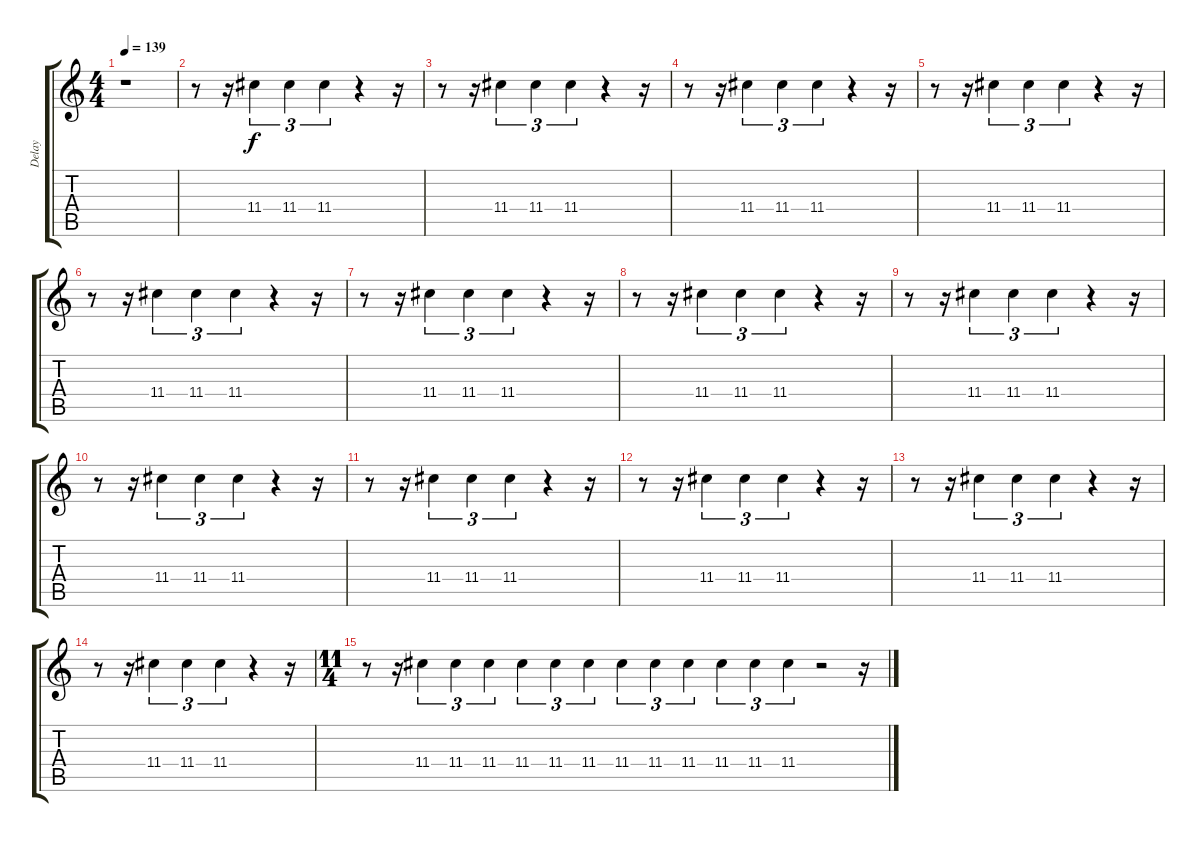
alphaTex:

\track ("Delay" "Delay") {instrument distortionguitar}
\staff {score tabs}
\tuning (E4 B3 G3 D3 A2 E2) {hide}
\ts (4 4)
\tempo 139
\clef g2
\ks c
r.1{dy f volume 13} |
r.8 r.16 11.4.4{tu (3 2) volume 9} 11.4.4{tu (3 2)} 11.4.4{tu (3 2)} r.4 r.16{volume 13} |
r.8 r.16 11.4.4{tu (3 2) volume 9} 11.4.4{tu (3 2)} 11.4.4{tu (3 2)} r.4 r.16{volume 13} |
r.8 r.16 11.4.4{tu (3 2) volume 9} 11.4.4{tu (3 2)} 11.4.4{tu (3 2)} r.4 r.16{volume 13} |
r.8 r.16 11.4.4{tu (3 2) volume 9} 11.4.4{tu (3 2)} 11.4.4{tu (3 2)} r.4 r.16{volume 13} |
r.8 r.16 11.4.4{tu (3 2) volume 9} 11.4.4{tu (3 2)} 11.4.4{tu (3 2)} r.4 r.16{volume 13} |
r.8 r.16 11.4.4{tu (3 2) volume 9} 11.4.4{tu (3 2)} 11.4.4{tu (3 2)} r.4 r.16{volume 13} |
r.8 r.16 11.4.4{tu (3 2) volume 9} 11.4.4{tu (3 2)} 11.4.4{tu (3 2)} r.4 r.16{volume 13} |
r.8 r.16 11.4.4{tu (3 2) volume 9} 11.4.4{tu (3 2)} 11.4.4{tu (3 2)} r.4 r.16{volume 13} |
r.8 r.16 11.4.4{tu (3 2) volume 9} 11.4.4{tu (3 2)} 11.4.4{tu (3 2)} r.4 r.16{volume 13} |
r.8 r.16 11.4.4{tu (3 2) volume 9} 11.4.4{tu (3 2)} 11.4.4{tu (3 2)} r.4 r.16{volume 13} |
r.8 r.16 11.4.4{tu (3 2) volume 9} 11.4.4{tu (3 2)} 11.4.4{tu (3 2)} r.4 r.16{volume 13} |
r.8 r.16 11.4.4{tu (3 2) volume 9} 11.4.4{tu (3 2)} 11.4.4{tu (3 2)} r.4 r.16{volume 13} |
r.8 r.16 11.4.4{tu (3 2) volume 9} 11.4.4{tu (3 2)} 11.4.4{tu (3 2)} r.4 r.16{volume 13} |
\ts (11 4)
r.8 r.16 11.4.4{tu (3 2) volume 0} 11.4.4{tu (3 2)} 11.4.4{tu (3 2)} 11.4.4{tu (3 2)} 11.4.4{tu (3 2)} 11.4.4{tu (3 2)} 11.4.4{tu (3 2)} 11.4.4{tu (3 2)} 11.4.4{tu (3 2)} 11.4.4{tu (3 2)} 11.4.4{tu (3 2)} 11.4.4{tu (3 2)} r.2 r.16
